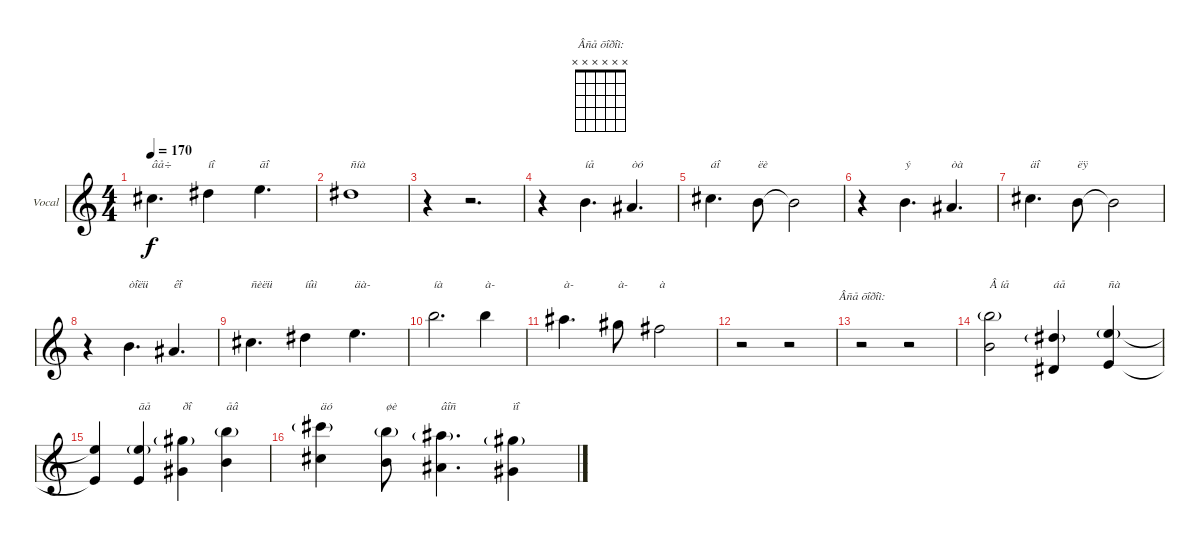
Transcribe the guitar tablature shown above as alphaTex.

\bracketExtendMode groupsimilarinstruments
\firstSystemTrackNameOrientation horizontal
\otherSystemsTrackNameOrientation horizontal
\track ("Вокал" "Vocal") {instrument altosax}
\staff {score}
\tuning (Eb4 Bb3 Gb3 Db3 Ab2 Eb2)
\displaytranspose 12
\chord ("Âñå õîðîì:" x x x x x x)
\ts (4 4)
\tempo 170
\clef g2
\ks c
3.2.4{d txt "âå÷" dy f} 0.1.4{txt "íî"} 1.1.4{d txt "ãî"} |
0.1.1{txt "ñíà"} |
r.4 r.2{d} |
r.4 1.2.4{d txt "íå"} 0.2.4{d txt "òó"} |
3.2.4{d txt "áî"} 1.2.8{txt "ëè"} 1.2{t}.2 |
r.4 1.2.4{d txt "ý"} 0.2.4{d txt "òà"} |
3.2.4{d txt "äî"} 1.2.8{txt "ëÿ"} 1.2{t}.2 |
r.4 1.2.4{d txt "òîëü"} 0.2.4{d txt "êî"} |
3.2.4{d txt "ñèëü"} 0.1.4{txt "íûì"} 1.1.4{d txt "äà-"} |
8.1.2{d txt "íà"} 8.1.4{txt "à-"} |
7.1.4{d txt "à-"} 5.1.8{txt "à-"} 3.1.2{txt "à"} |
r.2 r.2 |
r.2{ch "Âñå õîðîì:"} r.2 |
(8.1{g} 5.3).2{txt "Â íå"} (5.2{g} 2.4).4{txt "áå"} (6.2{g} 3.4).4{txt "ñà"} |
(6.2{t} 3.4{t}).4 (6.2{g} 3.4).4{txt "ãå"} (5.1{g} 2.3).4{txt "ðî"} (8.1{g} 5.3).4{txt "åâ"} |
(10.1{g} 7.3).4{txt "äó"} (8.1{g} 5.3).8{txt "øè"} (7.1{g} 4.3).4{d txt "âîñ"} (10.2{g} 7.4).4{txt "ïî"}
